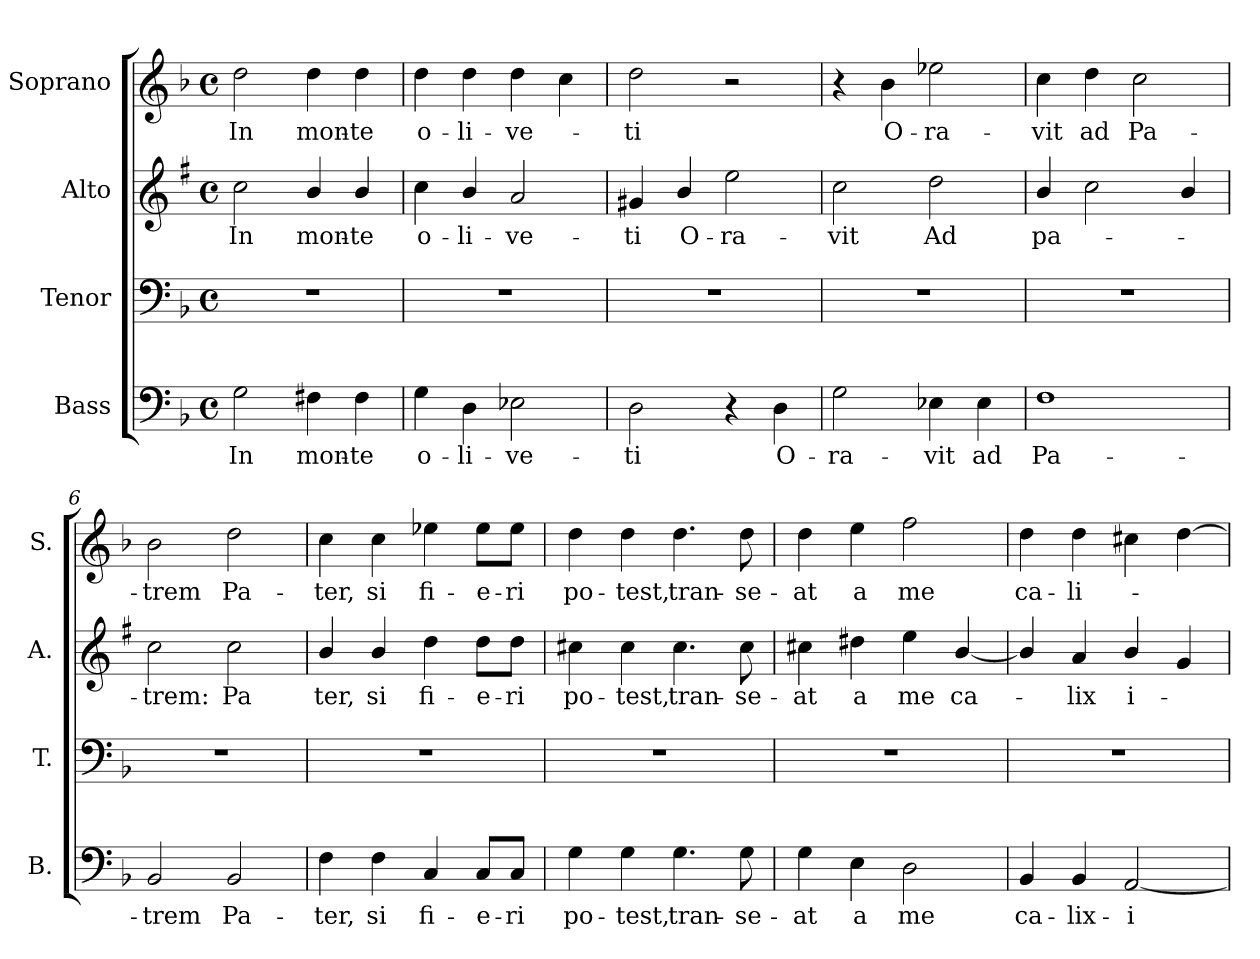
**kern	**text	**kern	**kern	**text	**kern	**text
*part4	*part4	*part3	*part2	*part2	*part1	*part1
*staff4	*staff4	*staff3	*staff2	*staff2	*staff1	*staff1
*I"Bass	*	*I"Tenor	*I"Alto	*	*I"Soprano	*
*I'B.	*	*I'T.	*I'A.	*	*I'S.	*
*clefF4	*	*clefF4	*clefG2	*	*clefG2	*
*	*	*	*ITrd1c2	*	*	*
*k[b-]	*	*k[b-]	*k[b-]	*	*k[b-]	*
*M4/4	*	*M4/4	*M4/4	*	*M4/4	*
*met(c)	*	*met(c)	*met(c)	*	*met(c)	*
=1	=1	=1	=1	=1	=1	=1
!	!LO:LY:b	!	!	!LO:LY:b	!	!LO:LY:b
2G\	In	1r	2b-\	In	2dd\	In
!	!LO:LY:b	!	!	!LO:LY:b	!	!LO:LY:b
4F#X\	mon-	.	4a/	mon-	4dd\	mon-
!	!LO:LY:b	!	!	!LO:LY:b	!	!LO:LY:b
4F#\	-te	.	4a/	-te	4dd\	-te
=2	=2	=2	=2	=2	=2	=2
!	!LO:LY:b	!	!	!LO:LY:b	!	!LO:LY:b
4G\	o-	1r	4b-\	o-	4dd\	o-
!	!LO:LY:b	!	!	!LO:LY:b	!	!LO:LY:b
4D\	-li-	.	4a/	-li-	4dd\	-li-
!	!LO:LY:b	!	!	!LO:LY:b	!	!LO:LY:b
2E-X\	-ve-	.	2g/	-ve-	4dd\	-ve-
.	.	.	.	.	4cc\	.
=3	=3	=3	=3	=3	=3	=3
!	!LO:LY:b	!	!	!LO:LY:b	!	!LO:LY:b
2D\	-ti	1r	4f#X/	-ti	2dd\	-ti
!	!	!	!	!LO:LY:b	!	!
.	.	.	4a/	O-	.	.
!	!	!	!	!LO:LY:b	!	!
4r	.	.	2dd\	-ra-	2r	.
!	!LO:LY:b	!	!	!	!	!
4D\	O-	.	.	.	.	.
=4	=4	=4	=4	=4	=4	=4
!	!LO:LY:b	!	!	!LO:LY:b	!	!
2G\	-ra-	1r	2b-\	-vit	4r	.
!	!	!	!	!	!	!LO:LY:b
.	.	.	.	.	4b-\	O-
!	!LO:LY:b	!	!	!LO:LY:b	!	!LO:LY:b
4E-X\	-vit	.	2cc\	Ad	2ee-X\	-ra-
!	!LO:LY:b	!	!	!	!	!
4E-\	ad	.	.	.	.	.
=5	=5	=5	=5	=5	=5	=5
!	!LO:LY:b	!	!	!LO:LY:b	!	!LO:LY:b
1F	Pa-	1r	4a/	pa-	4cc\	-vit
!	!	!	!	!	!	!LO:LY:b
.	.	.	2b-\	.	4dd\	ad
!	!	!	!	!	!	!LO:LY:b
.	.	.	.	.	2cc\	Pa-
.	.	.	4a/	.	.	.
=6	=6	=6	=6	=6	=6	=6
!	!LO:LY:b	!	!	!LO:LY:b	!	!LO:LY:b
2BB-/	-trem	1r	2b-\	-trem:	2b-\	-trem
!	!LO:LY:b	!	!	!LO:LY:b	!	!LO:LY:b
2BB-/	Pa-	.	2b-\	Pa	2dd\	Pa-
!!LO:LB:g=z
=7	=7	=7	=7	=7	=7	=7
!	!LO:LY:b	!	!	!LO:LY:b	!	!LO:LY:b
4F\	-ter,	1r	4a/	ter,	4cc\	-ter,
!	!LO:LY:b	!	!	!LO:LY:b	!	!LO:LY:b
4F\	si	.	4a/	si	4cc\	si
!	!LO:LY:b	!	!	!LO:LY:b	!	!LO:LY:b
4C/	fi-	.	4cc\	fi-	4ee-X\	fi-
!	!LO:LY:b	!	!	!LO:LY:b	!	!LO:LY:b
8C/L	-e-	.	8cc\L	-e-	8ee-\L	-e-
!	!LO:LY:b	!	!	!LO:LY:b	!	!LO:LY:b
8C/J	-ri	.	8cc\J	-ri	8ee-\J	-ri
=8	=8	=8	=8	=8	=8	=8
!	!LO:LY:b	!	!	!LO:LY:b	!	!LO:LY:b
4G\	po-	1r	4bn\	po-	4dd\	po-
!	!LO:LY:b	!	!	!LO:LY:b	!	!LO:LY:b
4G\	-test,	.	4b\	-test,	4dd\	-test,
!	!LO:LY:b	!	!	!LO:LY:b	!	!LO:LY:b
4.G\	tran-	.	4.b\	tran-	4.dd\	tran-
!	!LO:LY:b	!	!	!LO:LY:b	!	!LO:LY:b
8G\	-se-	.	8b\	-se-	8dd\	-se-
=9	=9	=9	=9	=9	=9	=9
!	!LO:LY:b	!	!	!LO:LY:b	!	!LO:LY:b
4G\	-at	1r	4bn\	-at	4dd\	-at
!	!LO:LY:b	!	!	!LO:LY:b	!	!LO:LY:b
4E\	a	.	4cc#X\	a	4ee\	a
!	!LO:LY:b	!	!	!LO:LY:b	!	!LO:LY:b
2D\	me	.	4dd\	me	2ff\	me
!	!	!	!	!LO:LY:b	!	!
.	.	.	[4a/	ca-	.	.
=10	=10	=10	=10	=10	=10	=10
!	!LO:LY:b	!	!	!	!	!LO:LY:b
4BB-/	ca-	1r	4a/]	.	4dd\	ca-
!	!LO:LY:b	!	!	!LO:LY:b	!	!LO:LY:b
4BB-/	-lix-	.	4g/	-lix	4dd\	-li-
!	!LO:LY:b	!	!	!LO:LY:b	!	!
[2AA/	-i-	.	4a/	i-	4cc#X\	.
.	.	.	4f/	.	[4dd\	.
=	=	=	=	=	=	=
*-	*-	*-	*-	*-	*-	*-
